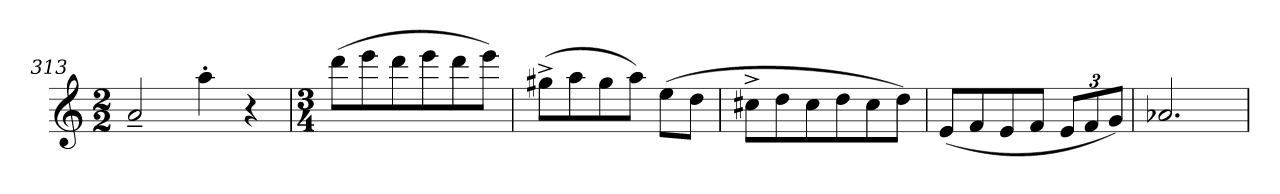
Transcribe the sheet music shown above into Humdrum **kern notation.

**kern	**dynam
*part1	*part1
*staff1	*staff1
*clefG2	*
*k[]	*
*M2/2	*
=313	=313
2a~/	.
4aa'\	.
4r	.
=314	=314
*M3/4	*
(>8ddd\L	.
8eee\	.
8ddd\	.
8eee\	.
8ddd\	.
8eee\J)	.
=315	=315
(>8gg#X^\L	.
8aa\	.
8gg#\	.
8aa\J)	.
(>8ee\L	.
8dd\J	.
=316	=316
8cc#X^\L	.
8dd\	.
8cc#\	.
8dd\	.
8cc#\	.
8dd\J)	.
=317	=317
(<8e/L	.
8f/	.
8e/	.
8f/J	.
*Xbrackettup	*
12e/L	.
12f/	.
12g/J)	.
=318	=318
!	!LO:DY:b
!	!LO:DY:n=1:b
2.a-X/	mf mp
=	=
*-	*-
